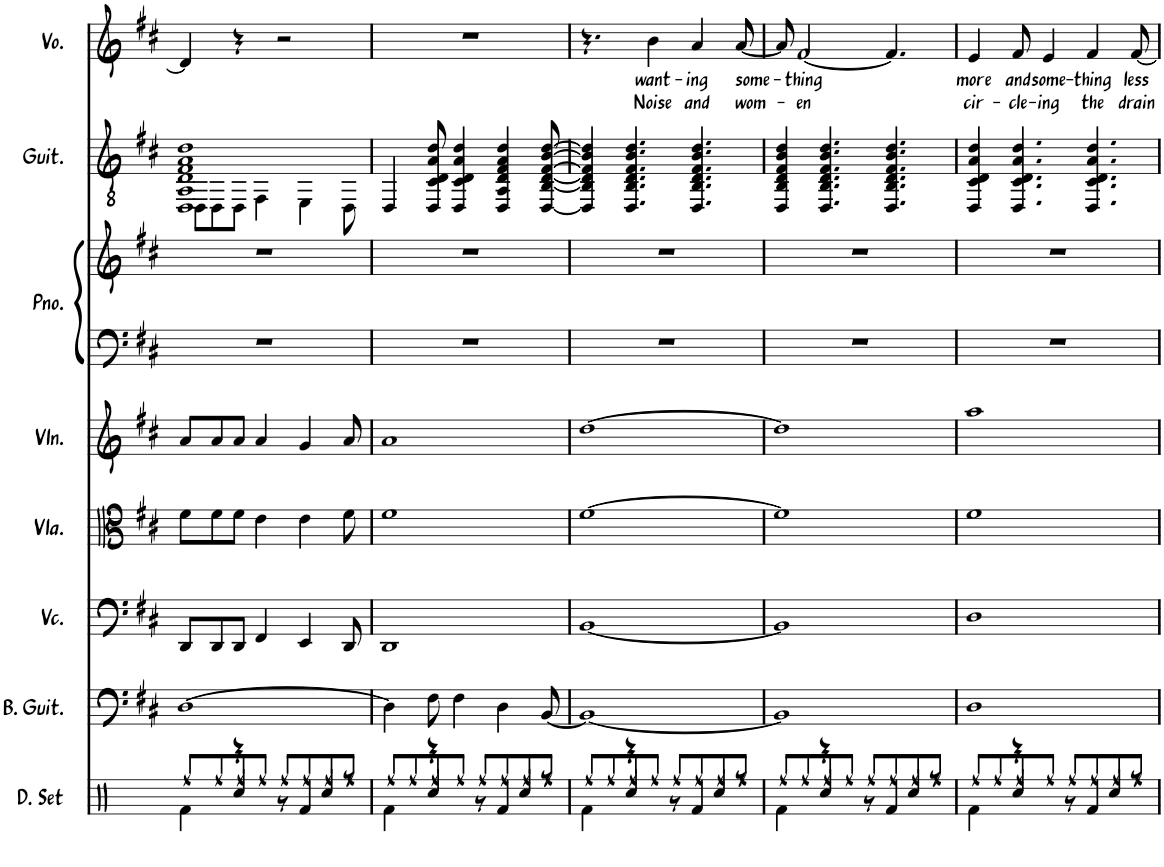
**kern	**kern	**kern	**kern	**kern	**kern	**kern	**kern	**kern	**text	**text
*part8	*part7	*part6	*part5	*part4	*part3	*part3	*part2	*part1	*part1	*part1
*staff9	*staff8	*staff7	*staff6	*staff5	*staff4	*staff3	*staff2	*staff1	*staff1	*staff1
*I"Drumset	*I"Bass Guitar	*I"Violoncello	*I"Viola	*I"Violin	*I"Piano	*	*I"Acoustic Guitar	*I"Voice	*	*
*I'D. Set	*I'B. Guit.	*I'Vc.	*I'Vla.	*I'Vln.	*I'Pno.	*	*I'Guit.	*I'Vo.	*	*
!!LO:PB:g=z
*clefX	*clefF4	*clefF4	*clefC3	*clefG2	*clefF4	*clefG2	*clefGv2	*clefG2	*	*
*	*Trd7c12	*	*	*	*	*	*	*	*	*
*k[]	*k[f#c#]	*k[f#c#]	*k[f#c#]	*k[f#c#]	*k[f#c#]	*k[f#c#]	*k[f#c#]	*k[f#c#]	*	*
*M4/4	*M4/4	*M4/4	*M4/4	*M4/4	*M4/4	*M4/4	*M4/4	*M4/4	*	*
=34	=34	=34	=34	=34	=34	=34	=34	=34	=34	=34
*^	*	*	*	*	*	*	*^	*	*	*
*	*^	*	*	*	*	*	*	*	*	*	*	*
8Rff/L	4Rf\	4ryy	[1D	8DD/L	8f#\L	8a/L	1r	1r	1DD 1AA 1D 1F# 1A 1d	8DD\L	4d/]	.	.
8Rff/	.	.	.	8DD/	8f#\	8a/	.	.	.	8DD\	.	.	.
8Rff/	4r	4Rcc/	.	8DD/J	8f#\J	8a/J	.	.	.	8DD\J	4r	.	.
8Rff/J	.	.	.	4FF#/	4e\	4a/	.	.	.	4FF#\	.	.	.
8Rff/L	8r	4ryy	.	.	.	.	.	.	.	.	2r	.	.
8Rff/	4Rf/	.	.	4EE/	4e\	4g/	.	.	.	4EE\	.	.	.
8Rff/	.	4Rcc/	.	.	.	.	.	.	.	.	.	.	.
8Rff/J	8r	.	.	8DD/	8f#\	8a/	.	.	.	8DD\	.	.	.
*	*	*	*	*	*	*	*	*	*v	*v	*	*	*
=35	=35	=35	=35	=35	=35	=35	=35	=35	=35	=35	=35	=35
8Rff/L	4Rf\	4ryy	4D\]	1DD	1f#	1a	1r	1r	4DD/	1r	.	.
8Rff/	.	.	.	.	.	.	.	.	.	.	.	.
8Rff/	4r	4Rcc/	8F#\	.	.	.	.	.	8DD/ 8C#/ 8D/ 8A/ 8d/	.	.	.
8Rff/J	.	.	4F#\	.	.	.	.	.	4DD/ 4C#/ 4D/ 4A/ 4d/	.	.	.
8Rff/L	8r	4ryy	.	.	.	.	.	.	.	.	.	.
8Rff/	4Rf/	.	4D\	.	.	.	.	.	4DD/ 4AA/ 4D/ 4F#/ 4A/ 4d/	.	.	.
8Rff/	.	4Rcc/	.	.	.	.	.	.	.	.	.	.
8Rff/J	8r	.	[8BB/	.	.	.	.	.	[8DD/ [8BB/ [8D/ [8F#/ [8B/ [8d/	.	.	.
=36	=36	=36	=36	=36	=36	=36	=36	=36	=36	=36	=36	=36
8Rff/L	4Rf\	4ryy	1BB_	[1BB	[1f#	[1dd	1r	1r	4DD/] 4BB/] 4D/] 4F#/] 4B/] 4d/]	4.r	.	.
8Rff/	.	.	.	.	.	.	.	.	.	.	.	.
8Rff/	4r	4Rcc/	.	.	.	.	.	.	4.DD/ 4.BB/ 4.D/ 4.F#/ 4.B/ 4.d/	.	.	.
!	!	!	!	!	!	!	!	!	!	!	!LO:LY:b	!LO:LY:b
8Rff/J	.	.	.	.	.	.	.	.	.	4b\	want-	Noise
8Rff/L	8r	4ryy	.	.	.	.	.	.	.	.	.	.
!	!	!	!	!	!	!	!	!	!	!	!LO:LY:b	!LO:LY:b
8Rff/	4Rf/	.	.	.	.	.	.	.	4.DD/ 4.BB/ 4.D/ 4.F#/ 4.B/ 4.d/	4a/	-ing	and
8Rff/	.	4Rcc/	.	.	.	.	.	.	.	.	.	.
!	!	!	!	!	!	!	!	!	!	!	!LO:LY:b	!LO:LY:b
8Rff/J	8r	.	.	.	.	.	.	.	.	[8a/	some-	wom-
=37	=37	=37	=37	=37	=37	=37	=37	=37	=37	=37	=37	=37
8Rff/L	4Rf\	4ryy	1BB]	1BB]	1f#]	1dd]	1r	1r	4DD/ 4BB/ 4D/ 4F#/ 4B/ 4d/	8a/]	.	.
!	!	!	!	!	!	!	!	!	!	!	!LO:LY:b	!LO:LY:b
8Rff/	.	.	.	.	.	.	.	.	.	[2f#/	-thing	-en
8Rff/	4r	4Rcc/	.	.	.	.	.	.	4.DD/ 4.BB/ 4.D/ 4.F#/ 4.B/ 4.d/	.	.	.
8Rff/J	.	.	.	.	.	.	.	.	.	.	.	.
8Rff/L	8r	4ryy	.	.	.	.	.	.	.	.	.	.
8Rff/	4Rf/	.	.	.	.	.	.	.	4.DD/ 4.BB/ 4.D/ 4.F#/ 4.B/ 4.d/	4.f#/]	.	.
8Rff/	.	4Rcc/	.	.	.	.	.	.	.	.	.	.
8Rff/J	8r	.	.	.	.	.	.	.	.	.	.	.
=38	=38	=38	=38	=38	=38	=38	=38	=38	=38	=38	=38	=38
!	!	!	!	!	!	!	!	!	!	!	!LO:LY:b	!LO:LY:b
8Rff/L	4Rf\	4ryy	1D	1D	1f#	1aa	1r	1r	4DD/ 4C#/ 4D/ 4A/ 4d/	4e/	more	cir-
8Rff/	.	.	.	.	.	.	.	.	.	.	.	.
!	!	!	!	!	!	!	!	!	!	!	!LO:LY:b	!LO:LY:b
8Rff/	4r	4Rcc/	.	.	.	.	.	.	4.DD/ 4.C#/ 4.D/ 4.A/ 4.d/	8f#/	and	-cle-
!	!	!	!	!	!	!	!	!	!	!	!LO:LY:b	!LO:LY:b
8Rff/J	.	.	.	.	.	.	.	.	.	4e/	some-	-ing
8Rff/L	8r	4ryy	.	.	.	.	.	.	.	.	.	.
!	!	!	!	!	!	!	!	!	!	!	!LO:LY:b	!LO:LY:b
8Rff/	4Rf/	.	.	.	.	.	.	.	4.DD/ 4.C#/ 4.D/ 4.A/ 4.d/	4f#/	-thing	the
8Rff/	.	4Rcc/	.	.	.	.	.	.	.	.	.	.
!	!	!	!	!	!	!	!	!	!	!	!LO:LY:b	!LO:LY:b
8Rff/J	8r	.	.	.	.	.	.	.	.	[8f#/	less	drain
*v	*v	*v	*	*	*	*	*	*	*	*	*	*
=	=	=	=	=	=	=	=	=	=	=
*-	*-	*-	*-	*-	*-	*-	*-	*-	*-	*-
